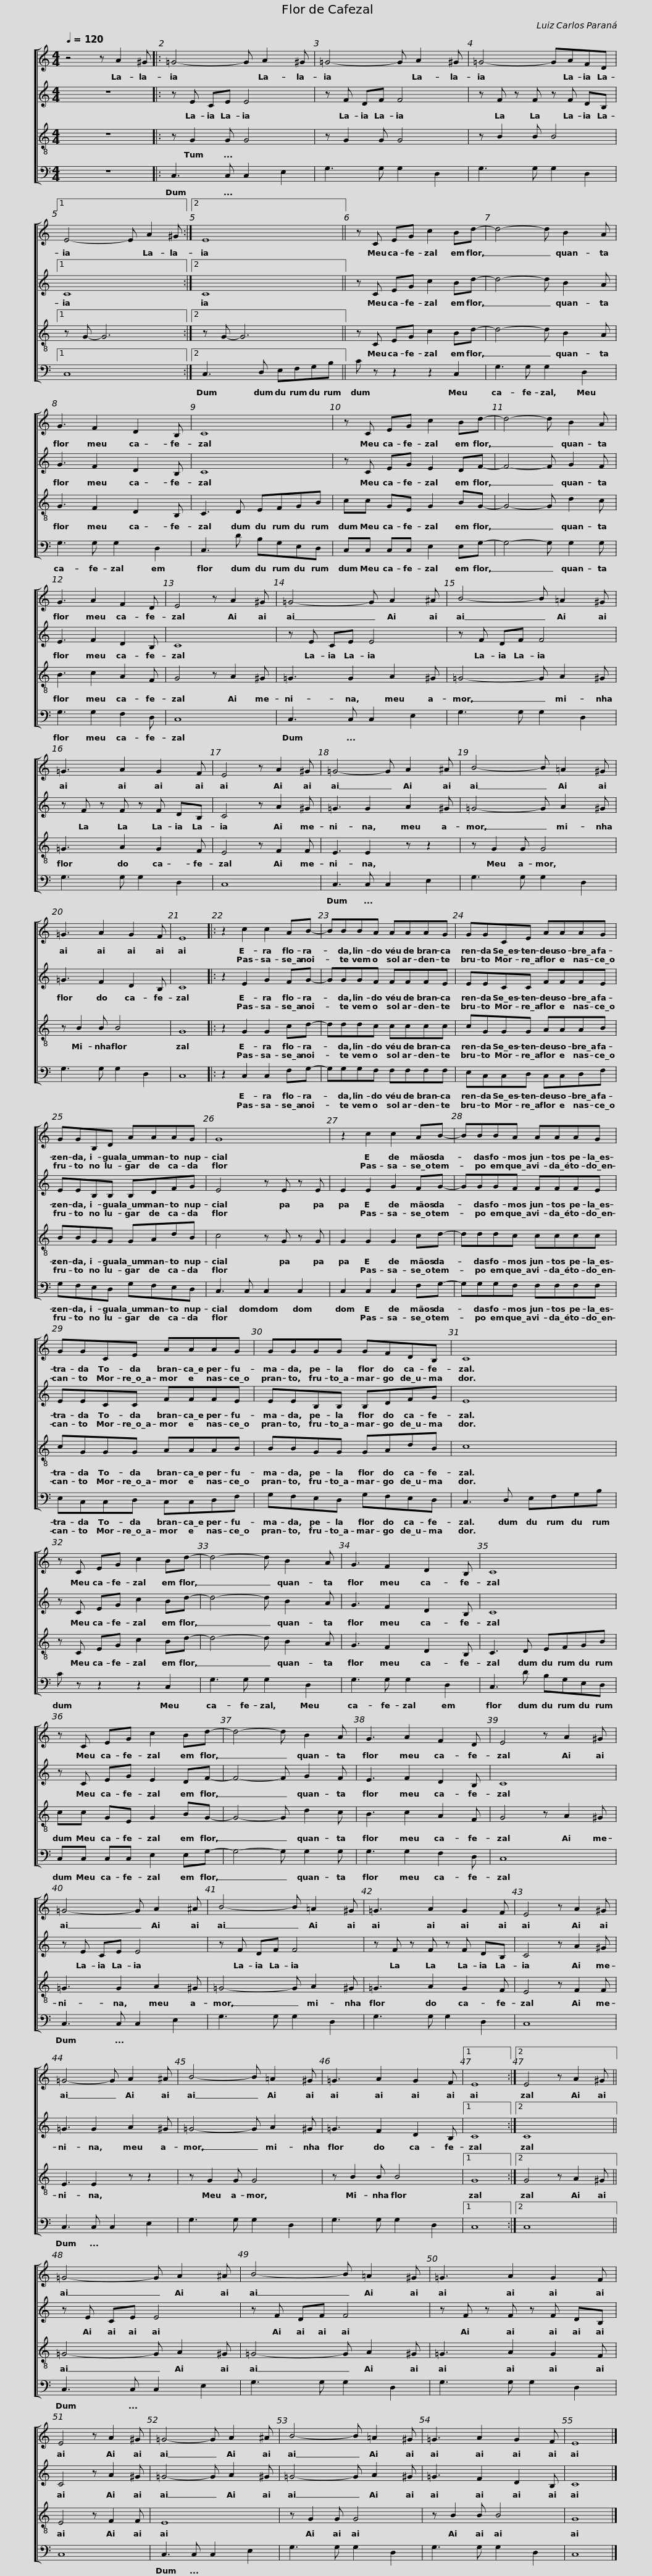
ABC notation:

X:1
%%score [ 1 2 3 4 ]
L:1/8
Q:1/4=120
M:4/4
I:linebreak $
K:C
V:1 treble
V:2 treble
V:3 treble-8 transpose=-12
V:4 bass
V:1
 z4 z A2 ^G |: =G4- G A2 ^G | =G4- G A2 ^G | =G4- GAFD |1$ E4- E A2 ^G :|2 %5
 E8 || z C EG c2 Bd- |$ d4- d B2 A | G3 F2 D2 B, | C8 |$ %10
 z C EG c2 Bd- | d4- d B2 A | G3 A2 F2 D | E4 z A2 ^G |$ =G4- G A2 ^A | %15
 B4- B =A2 ^G | =G3 A2 G2 F | E4 z A2 ^G |$ =G4- G A2 ^A | B4- B =A2 ^G | %20
 =G3 A2 G2 F | E8 |: z2 c2 c2 AB- |$ BBBA AAAG |$ GGCE AAAG | %25
 GGB,D AAAG |$ G8 | z2 c2 c2 AB- | BBBA AAAG |$ GGCE AAAG | %30
 GGGG GFDB, |$ C8 | z C EG c2 Bd- | d4- d B2 A |$ G3 F2 D2 B, | %35
 C8 | z C EG c2 Bd- | d4- d B2 A |$ G3 A2 F2 D | E4 z A2 ^G | %40
 =G4- G A2 ^A | B4- B =A2 ^G | =G3 A2 G2 F |$ E4 z A2 ^G | =G4- G A2 ^A |$ %45
 B4- B =A2 ^G | =G3 A2 G2 F |1 E8 :|2 E4 z A2 ^G || =G4- G A2 ^A |$ %50
 B4- B =A2 ^G | =G3 A2 G2 F | E4 z A2 ^G | =G4- G A2 ^A | B4- B =A2 ^G |$ %55
 =G3 A2 G2 F | E8 |] %57
V:2
 z8 |: z E CE E4 | z F DF F4 | z F z F z F DB, |1$ C8 :|2 %5
 C8 || z C EG c2 Bd- |$ d4- d B2 A | G3 F2 D2 B, | C8 |$ %10
 z C EG E2 DF- | F4- F G2 F | E3 F2 D2 B, | C8 |$ z E CE E4 | %15
 z F DF F4 | z F z F z F DB, | C4 z A2 ^G |$ =G3 G2 A2 ^G | =G4- G A2 ^G | %20
 =G3 F2 D2 B, | C8 |: z2 E2 G2 FG- |$ GGGF FFFE |$ EECC FFFE | %25
 EEB,B, B,DFG |$ E4 z E z E | E2 E2 G2 FG- | GGGF FFFE |$ EECC FFFE | %30
 EEB,B, B,DFG |$ E8 | z C EG c2 Bd- | d4- d B2 A |$ G3 F2 D2 B, | %35
 C8 | z C EG E2 DF- | F4- F G2 F |$ E3 F2 D2 B, | C8 | %40
 z E CE E4 | z F DF F4 | z F z F z F DB, |$ C4 z A2 ^G | =G3 G2 A2 ^G |$ %45
 =G4- G A2 ^G | =G3 F2 D2 B, |1 C8 :|2 C8 || z E CE E4 |$ %50
 z F DF F4 | z F z F z F DB, | C4 z A2 ^G | =G4- G A2 ^G | =G4- G A2 ^G |$ %55
 =G3 F2 D2 B, | C8 |] %57
V:3
 z8 |: z G2 G G4 | z G2 G G4 | z B2 B B4 |1$ z G- G6 :|2 %5
 z G- G6 || z C EG c2 Bd- |$ d4- d B2 A | G3 F2 D2 B, | C3 D EFGB |$ %10
 cc GE G2 BG- | G4- G d2 c | B3 c2 A2 F | G4 z A2 ^G |$ =G3 G2 A2 ^G | %15
 =G4- G A2 ^G | =G3 A2 G2 F | E4 z F2 F |$ E3 E2 z z2 | z G2 G G4 | %20
 z B2 B B4 | G8 |: z2 G2 G2 cd- |$ dddc cccc |$ cGGG AAAB | %25
 BBGG GAdB |$ c4 z G z G | G2 G2 G2 cd- | dddc cccc |$ cGGG AAAB | %30
 BBGG GAdB |$ c8 | z C EG c2 Bd- | d4- d B2 A |$ G3 F2 D2 B, | %35
 C3 D EFGB | cc GE G2 BG- | G4- G d2 c |$ B3 c2 A2 F | G4 z A2 ^G | %40
 =G3 G2 A2 ^G | =G4- G A2 ^G | =G3 A2 G2 F |$ E4 z F2 F | E3 E2 z z2 |$ %45
 z G2 G G4 | z B2 B B4 |1 G8 :|2 G4 z A2 ^G || =G4- G A2 ^G |$ %50
 =G4- G A2 ^G | =G3 A2 G2 F | E4 z F2 F | E8 | z G2 G G4 |$ %55
 z B2 B B4 | G8 |] %57
V:4
 z8 |: C,3 C, C,2 E,2 | G,3 G, G,2 D,2 | G,3 G, G,2 D,2 |1$ C,8 :|2 %5
 C,3 D, E,F,G,B, || C z z2 z2 C,2 |$ G,3 G, G,2 D,2 | G,3 G, G,2 D,2 | C,3 D B,G,E,D, |$ %10
 C,C, C,C, E,2 E,G,- | G,4- G, G,2 G, | G,3 G,2 F,2 D, | C,8 |$ C,3 C, C,2 E,2 | %15
 G,3 G, G,2 D,2 | G,3 G, G,2 D,2 | C,8 |$ C,3 C, C,2 E,2 | G,3 G, G,2 D,2 | %20
 G,3 G, G,2 D,2 | C,8 |: z2 C,2 C,2 F,G,- |$ G,G,G,F, F,F,F,F, |$ E,C,C,D, C,C,D,F, | %25
 G,F,E,D, G,F,E,D, |$ C,3 C, C,2 C,2 | C,2 C,2 C,2 F,G,- | G,G,G,F, F,F,F,F, |$ E,C,C,D, C,C,D,F, | %30
 G,F,E,D, G,F,E,D, |$ C,3 D, E,F,G,B, | C z z2 z2 C,2 | G,3 G, G,2 D,2 |$ G,3 G, G,2 D,2 | %35
 C,3 D B,G,E,D, | C,C, C,C, E,2 E,G,- | G,4- G, G,2 G, |$ G,3 G,2 F,2 D, | C,8 | %40
 C,3 C, C,2 E,2 | G,3 G, G,2 D,2 | G,3 G, G,2 D,2 |$ C,8 | C,3 C, C,2 E,2 |$ %45
 G,3 G, G,2 D,2 | G,3 G, G,2 D,2 |1 C,8 :|2 C,8 || C,3 C, C,2 E,2 |$ %50
 G,3 G, G,2 D,2 | G,3 G, G,2 D,2 | C,8 | C,3 C, C,2 E,2 | G,3 G, G,2 D,2 |$ %55
 G,3 G, G,2 D,2 | C,8 |] %57
